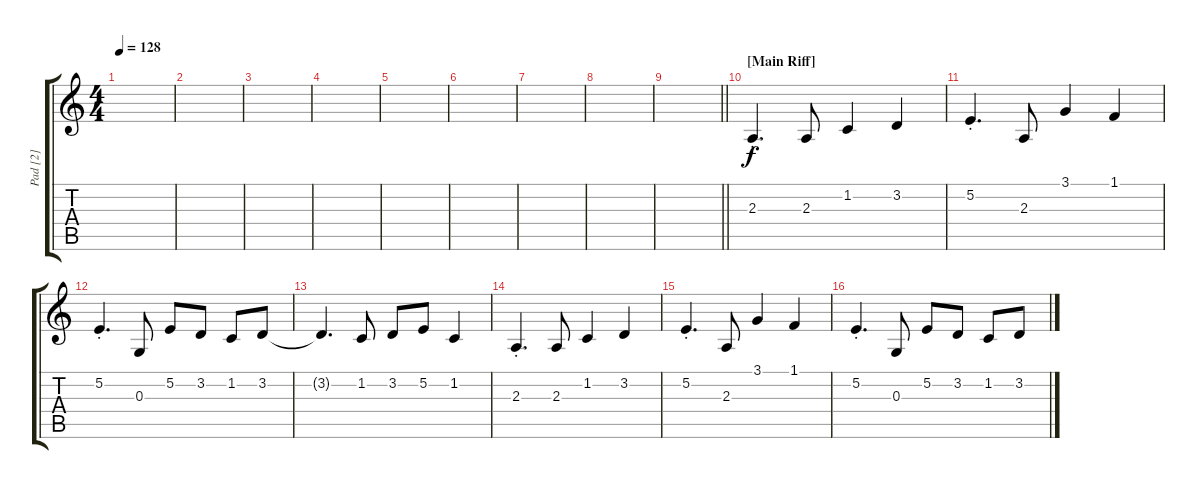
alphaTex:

\track ("Pad [2]" "Pad [2]") {instrument lead2sawtooth}
\staff {score tabs}
\tuning (E4 B3 G3 D3 A2 E2) {hide}
\ts (4 4)
\tempo 128
\clef g2
\ks c
|
|
|
|
|
|
|
|
\barLineRight lightlight
|
\section ("" "[Main Riff]")
2.3{st}.4{d} 2.3.8 1.2.4 3.2.4 |
5.2{st}.4{d} 2.3.8 3.1.4 1.1.4 |
5.2{st}.4{d} 0.3.8 5.2.8 3.2.8 1.2.8 3.2.8 |
3.2{t}.4{d} 1.2.8 3.2.8 5.2.8 1.2.4 |
2.3{st}.4{d} 2.3.8 1.2.4 3.2.4 |
5.2{st}.4{d} 2.3.8 3.1.4 1.1.4 |
5.2{st}.4{d} 0.3.8 5.2.8 3.2.8 1.2.8 3.2.8
